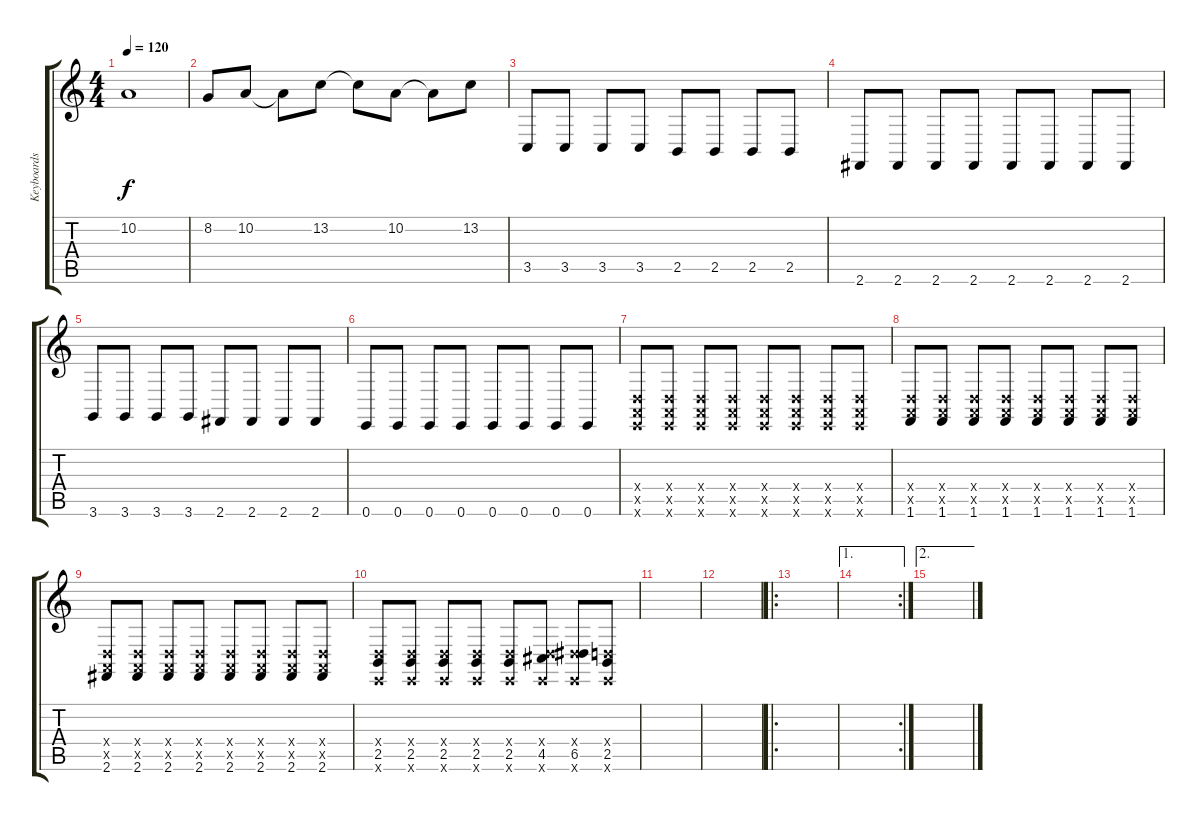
\track ("Keyboards" "Keyboards") {instrument lead1square}
\staff {score tabs}
\tuning (E4 B3 G3 D3 A2 E2) {hide}
\ts (4 4)
\tempo 120
\clef g2
\ks c
10.2.1{dy f} |
8.2.8 10.2.8 10.2{t}.8 13.2.8 13.2{t}.8 10.2.8 10.2{t}.8 13.2.8 |
3.5.8{instrument distortionguitar} 3.5.8 3.5.8 3.5.8 2.5.8 2.5.8 2.5.8 2.5.8 |
2.6.8 2.6.8 2.6.8 2.6.8 2.6.8 2.6.8 2.6.8 2.6.8 |
3.6.8 3.6.8 3.6.8 3.6.8 2.6.8 2.6.8 2.6.8 2.6.8 |
0.6.8 0.6.8 0.6.8 0.6.8 0.6.8 0.6.8 0.6.8 0.6.8 |
(0.4{x} 0.5{x} 0.6{x}).8{instrument distortionguitar} (0.4{x} 0.5{x} 0.6{x}).8 (0.4{x} 0.5{x} 0.6{x}).8 (0.4{x} 0.5{x} 0.6{x}).8 (0.4{x} 0.5{x} 0.6{x}).8 (0.4{x} 0.5{x} 0.6{x}).8 (0.4{x} 0.5{x} 0.6{x}).8 (0.4{x} 0.5{x} 0.6{x}).8 |
(0.4{x} 0.5{x} 1.6).8 (0.4{x} 0.5{x} 1.6).8 (0.4{x} 0.5{x} 1.6).8 (0.4{x} 0.5{x} 1.6).8 (0.4{x} 0.5{x} 1.6).8 (0.4{x} 0.5{x} 1.6).8 (0.4{x} 0.5{x} 1.6).8 (0.4{x} 0.5{x} 1.6).8 |
(0.4{x} 0.5{x} 2.6).8 (0.4{x} 0.5{x} 2.6).8 (0.4{x} 0.5{x} 2.6).8 (0.4{x} 0.5{x} 2.6).8 (0.4{x} 0.5{x} 2.6).8 (0.4{x} 0.5{x} 2.6).8 (0.4{x} 0.5{x} 2.6).8 (0.4{x} 0.5{x} 2.6).8 |
(0.4{x} 2.5 0.6{x}).8 (0.4{x} 2.5 0.6{x}).8 (0.4{x} 2.5 0.6{x}).8 (0.4{x} 2.5 0.6{x}).8 (0.4{x} 2.5 0.6{x}).8 (0.4{x} 4.5 0.6{x}).8 (0.4{x} 6.5 0.6{x}).8 (0.4{x} 2.5 0.6{x}).8 |
|
|
\ro
|
\ae 1
\rc 2
|
\ae 2
